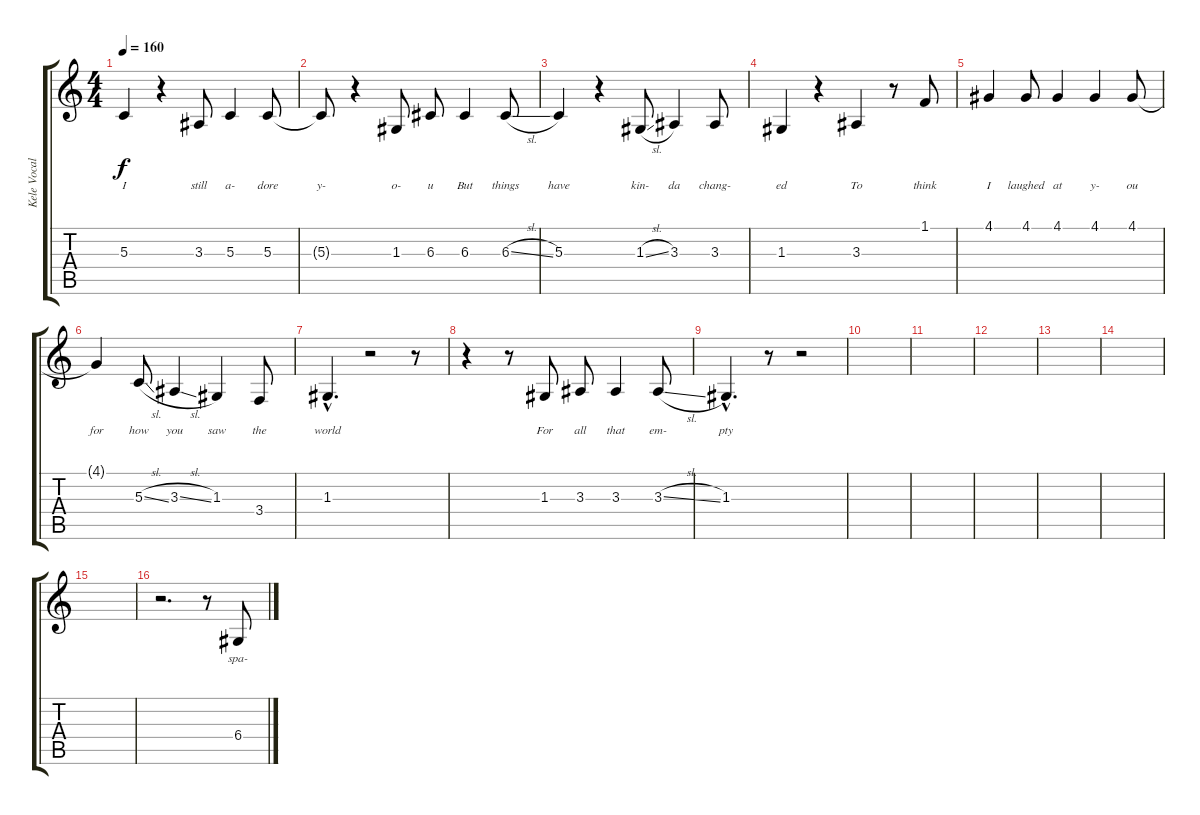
\track ("Kele Vocals #1" "Kele Vocal") {instrument oboe}
\staff {score tabs}
\tuning (E4 B3 G3 D3 A2 E2) {hide}
\ts (4 4)
\tempo 160
\clef g2
\ks c
5.3.4{lyrics (0 "I") lyrics (1 "") lyrics (2 "") lyrics (3 "") lyrics (4 "") dy f} r.4 3.3.8{lyrics (0 "still") lyrics (1 "") lyrics (2 "") lyrics (3 "") lyrics (4 "")} 5.3.4{lyrics (0 "a-") lyrics (1 "") lyrics (2 "") lyrics (3 "") lyrics (4 "")} 5.3.8{lyrics (0 "dore") lyrics (1 "") lyrics (2 "") lyrics (3 "") lyrics (4 "")} |
5.3{t}.8{lyrics (0 "y-") lyrics (1 "") lyrics (2 "") lyrics (3 "") lyrics (4 "")} r.4 1.3.8{lyrics (0 "o-") lyrics (1 "") lyrics (2 "") lyrics (3 "") lyrics (4 "")} 6.3.8{lyrics (0 "u") lyrics (1 "") lyrics (2 "") lyrics (3 "") lyrics (4 "")} 6.3.4{lyrics (0 "But") lyrics (1 "") lyrics (2 "") lyrics (3 "") lyrics (4 "")} 6.3{sl}.8{lyrics (0 "things") lyrics (1 "") lyrics (2 "") lyrics (3 "") lyrics (4 "")} |
5.3.4{lyrics (0 "have") lyrics (1 "") lyrics (2 "") lyrics (3 "") lyrics (4 "")} r.4 1.3{sl}.8{lyrics (0 "kin-") lyrics (1 "") lyrics (2 "") lyrics (3 "") lyrics (4 "")} 3.3.4{lyrics (0 "da") lyrics (1 "") lyrics (2 "") lyrics (3 "") lyrics (4 "")} 3.3.8{lyrics (0 "chang-") lyrics (1 "") lyrics (2 "") lyrics (3 "") lyrics (4 "")} |
1.3.4{lyrics (0 "ed") lyrics (1 "") lyrics (2 "") lyrics (3 "") lyrics (4 "")} r.4 3.3.4{lyrics (0 "To") lyrics (1 "") lyrics (2 "") lyrics (3 "") lyrics (4 "")} r.8 1.1.8{lyrics (0 "think") lyrics (1 "") lyrics (2 "") lyrics (3 "") lyrics (4 "")} |
4.1.4{lyrics (0 "I") lyrics (1 "") lyrics (2 "") lyrics (3 "") lyrics (4 "")} 4.1.8{lyrics (0 "laughed") lyrics (1 "") lyrics (2 "") lyrics (3 "") lyrics (4 "")} 4.1.4{lyrics (0 "at") lyrics (1 "") lyrics (2 "") lyrics (3 "") lyrics (4 "")} 4.1.4{lyrics (0 "y-") lyrics (1 "") lyrics (2 "") lyrics (3 "") lyrics (4 "")} 4.1.8{lyrics (0 "ou") lyrics (1 "") lyrics (2 "") lyrics (3 "") lyrics (4 "")} |
4.1{t}.4{lyrics (0 "for") lyrics (1 "") lyrics (2 "") lyrics (3 "") lyrics (4 "")} 5.3{sl}.8{lyrics (0 "how") lyrics (1 "") lyrics (2 "") lyrics (3 "") lyrics (4 "")} 3.3{sl}.4{lyrics (0 "you") lyrics (1 "") lyrics (2 "") lyrics (3 "") lyrics (4 "")} 1.3.4{lyrics (0 "saw") lyrics (1 "") lyrics (2 "") lyrics (3 "") lyrics (4 "")} 3.4.8{lyrics (0 "the") lyrics (1 "") lyrics (2 "") lyrics (3 "") lyrics (4 "")} |
1.3{hac}.4{d lyrics (0 "world") lyrics (1 "") lyrics (2 "") lyrics (3 "") lyrics (4 "")} r.2 r.8 |
r.4 r.8 1.3.8{lyrics (0 "For") lyrics (1 "") lyrics (2 "") lyrics (3 "") lyrics (4 "")} 3.3.8{lyrics (0 "all") lyrics (1 "") lyrics (2 "") lyrics (3 "") lyrics (4 "")} 3.3.4{lyrics (0 "that") lyrics (1 "") lyrics (2 "") lyrics (3 "") lyrics (4 "")} 3.3{sl}.8{lyrics (0 "em-") lyrics (1 "") lyrics (2 "") lyrics (3 "") lyrics (4 "")} |
1.3{hac}.4{d lyrics (0 "pty") lyrics (1 "") lyrics (2 "") lyrics (3 "") lyrics (4 "")} r.8 r.2 |
|
|
|
|
|
|
r.2{d} r.8 6.4.8{lyrics (0 "spa-") lyrics (1 "") lyrics (2 "") lyrics (3 "") lyrics (4 "")}
